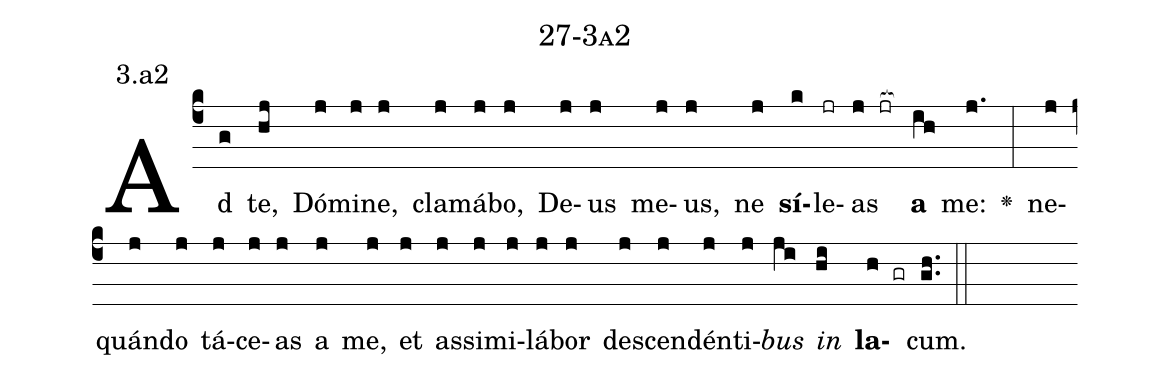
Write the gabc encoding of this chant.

name: 27-3a2;
annotation: 3.a2;
%%
(c4)Ad(g) te,(hj) Dó(j)mi(j)ne,(j) cla(j)má(j)bo,(j) De(j)us(j) me(j)us,(j) ne(j) <b>sí</b>(k)le(jr)as(j jr[ocb:1{]) <b>a</b>(ih[ocb:0}]) me:(j.) <v>\greheightstar</v>(:) ne(j)quán(j)do(j) tá(j)ce(j)as(j) a(j) me,(j) et(j) as(j)si(j)mi(j)lá(j)bor(j) de(j)scen(j)dén(j)ti(j)<i>bus</i>(ji) <i>in</i>(hi) <b>la</b>(h gr)cum.(gh..) (::)


%E(j) u(j) o(ji) u(hi) a(h) e.(gh..) (::)
